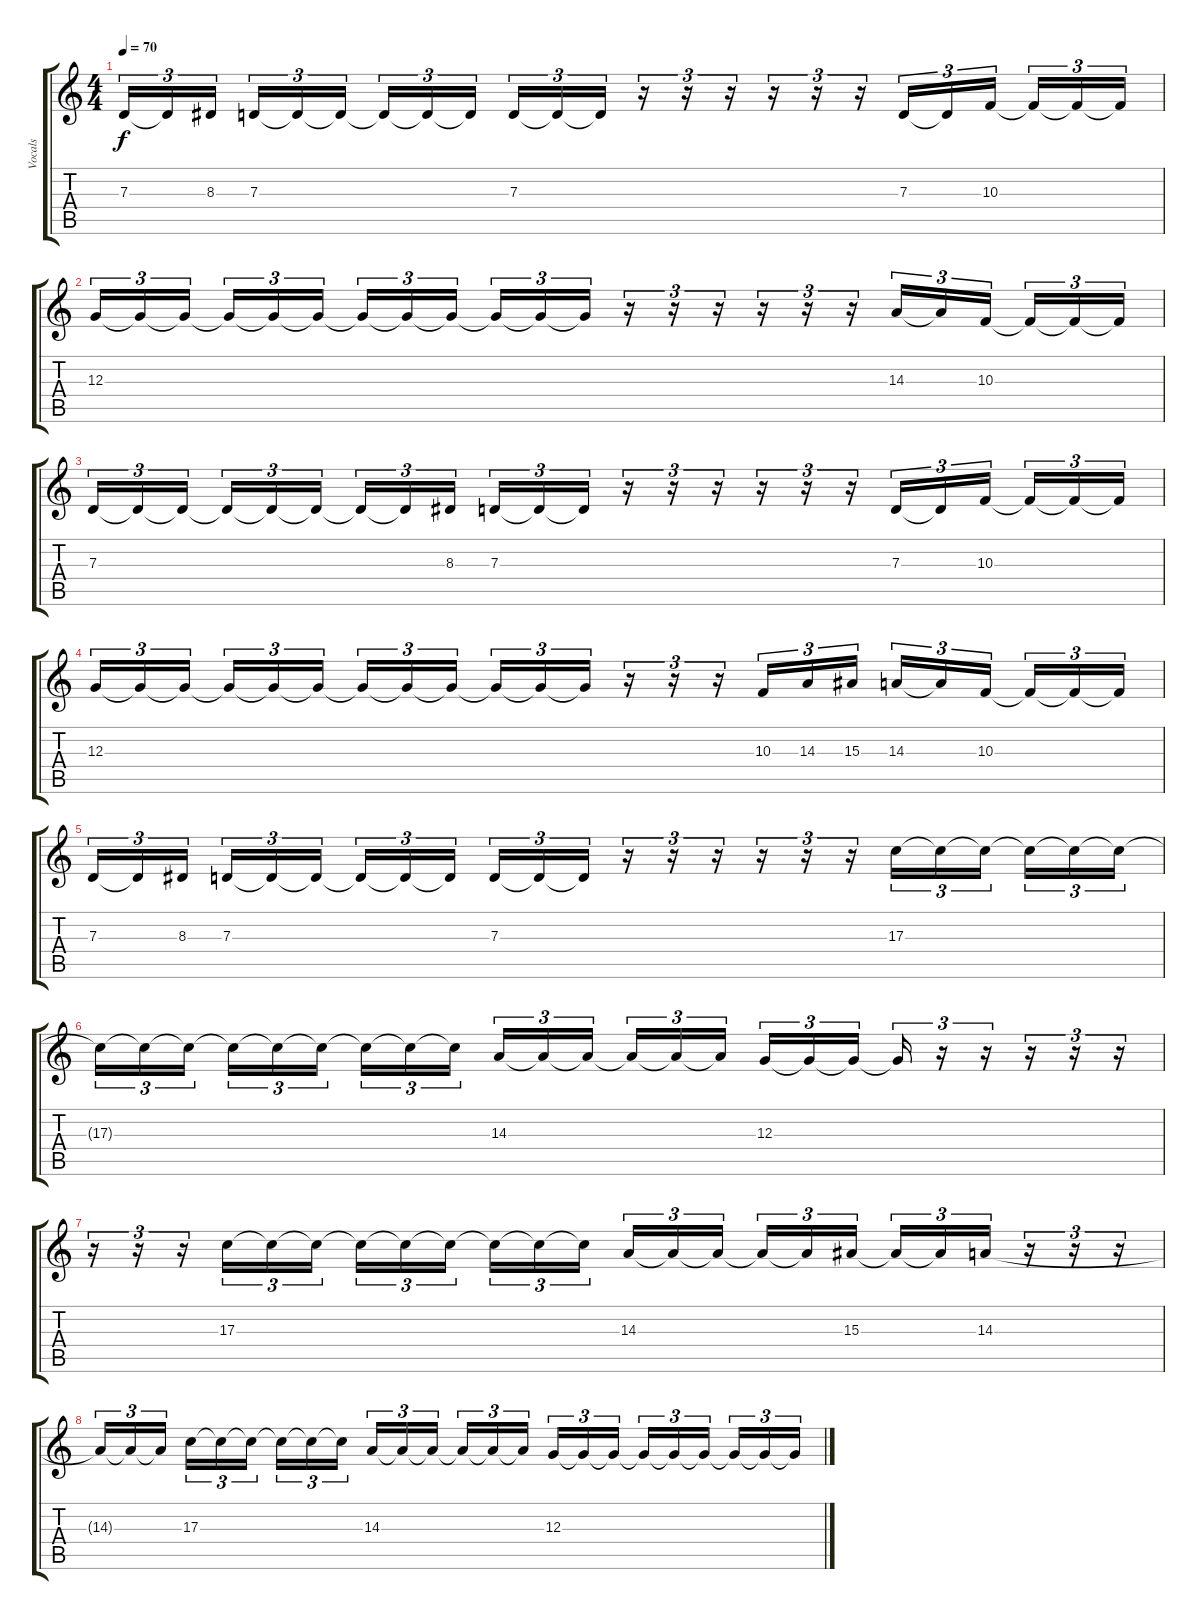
\track ("Vocals" "Vocals") {instrument lead6voice}
\staff {score tabs}
\tuning (E4 B3 G3 D3 A2 E2) {hide}
\ts (4 4)
\tempo 70
\clef g2
\ks c
7.3.16{tu (3 2) dy f} 7.3{t}.16{tu (3 2)} 8.3.16{tu (3 2)} 7.3.16{tu (3 2)} 7.3{t}.16{tu (3 2)} 7.3{t}.16{tu (3 2)} 7.3{t}.16{tu (3 2)} 7.3{t}.16{tu (3 2)} 7.3{t}.16{tu (3 2)} 7.3.16{tu (3 2)} 7.3{t}.16{tu (3 2)} 7.3{t}.16{tu (3 2)} r.16{tu (3 2)} r.16{tu (3 2)} r.16{tu (3 2)} r.16{tu (3 2)} r.16{tu (3 2)} r.16{tu (3 2)} 7.3.16{tu (3 2)} 7.3{t}.16{tu (3 2)} 10.3.16{tu (3 2)} 10.3{t}.16{tu (3 2)} 10.3{t}.16{tu (3 2)} 10.3{t}.16{tu (3 2)} |
12.3.16{tu (3 2)} 12.3{t}.16{tu (3 2)} 12.3{t}.16{tu (3 2)} 12.3{t}.16{tu (3 2)} 12.3{t}.16{tu (3 2)} 12.3{t}.16{tu (3 2)} 12.3{t}.16{tu (3 2)} 12.3{t}.16{tu (3 2)} 12.3{t}.16{tu (3 2)} 12.3{t}.16{tu (3 2)} 12.3{t}.16{tu (3 2)} 12.3{t}.16{tu (3 2)} r.16{tu (3 2)} r.16{tu (3 2)} r.16{tu (3 2)} r.16{tu (3 2)} r.16{tu (3 2)} r.16{tu (3 2)} 14.3.16{tu (3 2)} 14.3{t}.16{tu (3 2)} 10.3.16{tu (3 2)} 10.3{t}.16{tu (3 2)} 10.3{t}.16{tu (3 2)} 10.3{t}.16{tu (3 2)} |
7.3.16{tu (3 2)} 7.3{t}.16{tu (3 2)} 7.3{t}.16{tu (3 2)} 7.3{t}.16{tu (3 2)} 7.3{t}.16{tu (3 2)} 7.3{t}.16{tu (3 2)} 7.3{t}.16{tu (3 2)} 7.3{t}.16{tu (3 2)} 8.3.16{tu (3 2)} 7.3.16{tu (3 2)} 7.3{t}.16{tu (3 2)} 7.3{t}.16{tu (3 2)} r.16{tu (3 2)} r.16{tu (3 2)} r.16{tu (3 2)} r.16{tu (3 2)} r.16{tu (3 2)} r.16{tu (3 2)} 7.3.16{tu (3 2)} 7.3{t}.16{tu (3 2)} 10.3.16{tu (3 2)} 10.3{t}.16{tu (3 2)} 10.3{t}.16{tu (3 2)} 10.3{t}.16{tu (3 2)} |
12.3.16{tu (3 2)} 12.3{t}.16{tu (3 2)} 12.3{t}.16{tu (3 2)} 12.3{t}.16{tu (3 2)} 12.3{t}.16{tu (3 2)} 12.3{t}.16{tu (3 2)} 12.3{t}.16{tu (3 2)} 12.3{t}.16{tu (3 2)} 12.3{t}.16{tu (3 2)} 12.3{t}.16{tu (3 2)} 12.3{t}.16{tu (3 2)} 12.3{t}.16{tu (3 2)} r.16{tu (3 2)} r.16{tu (3 2)} r.16{tu (3 2)} 10.3.16{tu (3 2)} 14.3.16{tu (3 2)} 15.3.16{tu (3 2)} 14.3.16{tu (3 2)} 14.3{t}.16{tu (3 2)} 10.3.16{tu (3 2)} 10.3{t}.16{tu (3 2)} 10.3{t}.16{tu (3 2)} 10.3{t}.16{tu (3 2)} |
7.3.16{tu (3 2)} 7.3{t}.16{tu (3 2)} 8.3.16{tu (3 2)} 7.3.16{tu (3 2)} 7.3{t}.16{tu (3 2)} 7.3{t}.16{tu (3 2)} 7.3{t}.16{tu (3 2)} 7.3{t}.16{tu (3 2)} 7.3{t}.16{tu (3 2)} 7.3.16{tu (3 2)} 7.3{t}.16{tu (3 2)} 7.3{t}.16{tu (3 2)} r.16{tu (3 2)} r.16{tu (3 2)} r.16{tu (3 2)} r.16{tu (3 2)} r.16{tu (3 2)} r.16{tu (3 2)} 17.3.16{tu (3 2)} 17.3{t}.16{tu (3 2)} 17.3{t}.16{tu (3 2)} 17.3{t}.16{tu (3 2)} 17.3{t}.16{tu (3 2)} 17.3{t}.16{tu (3 2)} |
17.3{t}.16{tu (3 2)} 17.3{t}.16{tu (3 2)} 17.3{t}.16{tu (3 2)} 17.3{t}.16{tu (3 2)} 17.3{t}.16{tu (3 2)} 17.3{t}.16{tu (3 2)} 17.3{t}.16{tu (3 2)} 17.3{t}.16{tu (3 2)} 17.3{t}.16{tu (3 2)} 14.3.16{tu (3 2)} 14.3{t}.16{tu (3 2)} 14.3{t}.16{tu (3 2)} 14.3{t}.16{tu (3 2)} 14.3{t}.16{tu (3 2)} 14.3{t}.16{tu (3 2)} 12.3.16{tu (3 2)} 12.3{t}.16{tu (3 2)} 12.3{t}.16{tu (3 2)} 12.3{t}.16{tu (3 2)} r.16{tu (3 2)} r.16{tu (3 2)} r.16{tu (3 2)} r.16{tu (3 2)} r.16{tu (3 2)} |
r.16{tu (3 2)} r.16{tu (3 2)} r.16{tu (3 2)} 17.3.16{tu (3 2)} 17.3{t}.16{tu (3 2)} 17.3{t}.16{tu (3 2)} 17.3{t}.16{tu (3 2)} 17.3{t}.16{tu (3 2)} 17.3{t}.16{tu (3 2)} 17.3{t}.16{tu (3 2)} 17.3{t}.16{tu (3 2)} 17.3{t}.16{tu (3 2)} 14.3.16{tu (3 2)} 14.3{t}.16{tu (3 2)} 14.3{t}.16{tu (3 2)} 14.3{t}.16{tu (3 2)} 14.3{t}.16{tu (3 2)} 15.3.16{tu (3 2)} 15.3{t}.16{tu (3 2)} 15.3{t}.16{tu (3 2)} 14.3.16{tu (3 2)} r.16{tu (3 2)} r.16{tu (3 2)} r.16{tu (3 2)} |
14.3{t}.16{tu (3 2)} 14.3{t}.16{tu (3 2)} 14.3{t}.16{tu (3 2)} 17.3.16{tu (3 2)} 17.3{t}.16{tu (3 2)} 17.3{t}.16{tu (3 2)} 17.3{t}.16{tu (3 2)} 17.3{t}.16{tu (3 2)} 17.3{t}.16{tu (3 2)} 14.3.16{tu (3 2)} 14.3{t}.16{tu (3 2)} 14.3{t}.16{tu (3 2)} 14.3{t}.16{tu (3 2)} 14.3{t}.16{tu (3 2)} 14.3{t}.16{tu (3 2)} 12.3.16{tu (3 2) volume 1} 12.3{t}.16{tu (3 2)} 12.3{t}.16{tu (3 2)} 12.3{t}.16{tu (3 2)} 12.3{t}.16{tu (3 2)} 12.3{t}.16{tu (3 2)} 12.3{t}.16{tu (3 2)} 12.3{t}.16{tu (3 2)} 12.3{t}.16{tu (3 2)}
